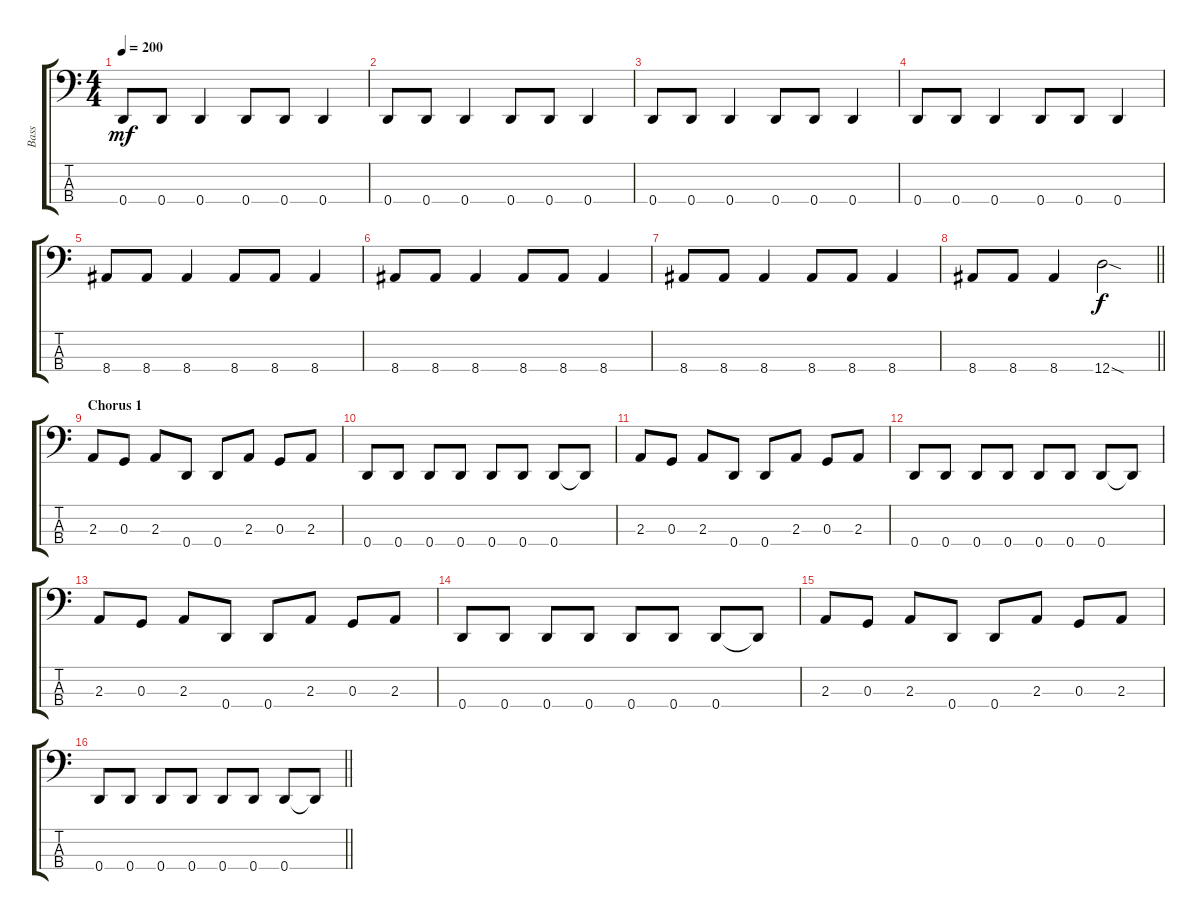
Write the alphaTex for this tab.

\track ("Bass" "Bass") {instrument electricbasspick}
\staff {score tabs}
\tuning (F2 C2 G1 D1) {hide}
\ts (4 4)
\tempo 200
\clef f4
\ks c
0.4.8{dy mf} 0.4.8 0.4.4 0.4.8 0.4.8 0.4.4 |
0.4.8 0.4.8 0.4.4 0.4.8 0.4.8 0.4.4 |
0.4.8 0.4.8 0.4.4 0.4.8 0.4.8 0.4.4 |
0.4.8 0.4.8 0.4.4 0.4.8 0.4.8 0.4.4 |
8.4.8 8.4.8 8.4.4 8.4.8 8.4.8 8.4.4 |
8.4.8 8.4.8 8.4.4 8.4.8 8.4.8 8.4.4 |
8.4.8 8.4.8 8.4.4 8.4.8 8.4.8 8.4.4 |
\barLineRight lightlight
8.4.8 8.4.8 8.4.4 12.4{sod}.2{dy f} |
\section ("" "Chorus 1")
2.3.8 0.3.8 2.3.8 0.4.8 0.4.8 2.3.8 0.3.8 2.3.8 |
0.4.8 0.4.8 0.4.8 0.4.8 0.4.8 0.4.8 0.4.8 0.4{t}.8 |
2.3.8 0.3.8 2.3.8 0.4.8 0.4.8 2.3.8 0.3.8 2.3.8 |
0.4.8 0.4.8 0.4.8 0.4.8 0.4.8 0.4.8 0.4.8 0.4{t}.8 |
2.3.8 0.3.8 2.3.8 0.4.8 0.4.8 2.3.8 0.3.8 2.3.8 |
0.4.8 0.4.8 0.4.8 0.4.8 0.4.8 0.4.8 0.4.8 0.4{t}.8 |
2.3.8 0.3.8 2.3.8 0.4.8 0.4.8 2.3.8 0.3.8 2.3.8 |
\barLineRight lightlight
0.4.8 0.4.8 0.4.8 0.4.8 0.4.8 0.4.8 0.4.8 0.4{t}.8
